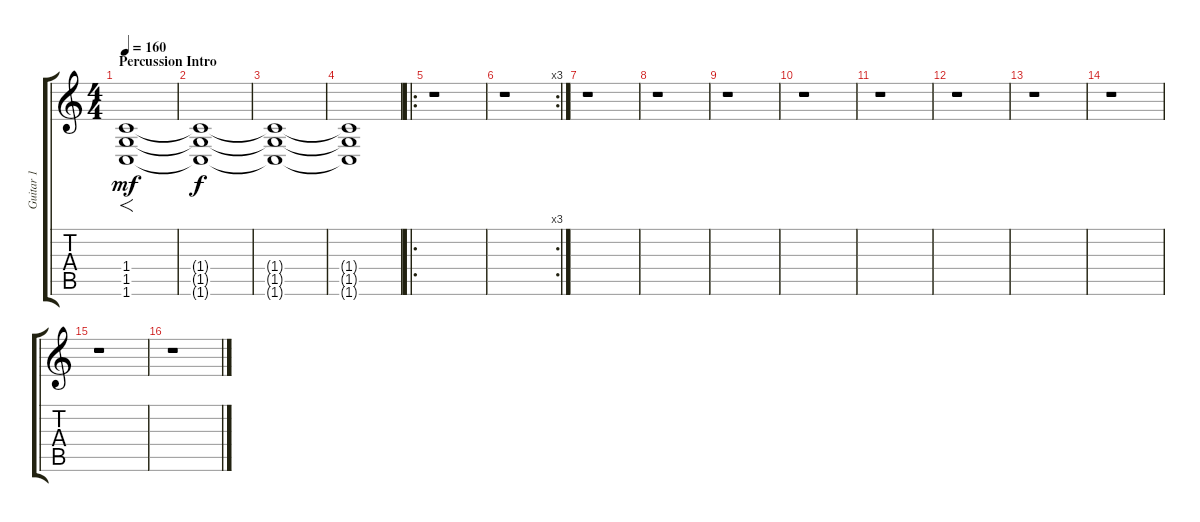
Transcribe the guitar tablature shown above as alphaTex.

\track ("Guitar 1" "Guitar 1") {instrument overdrivenguitar}
\staff {score tabs}
\tuning (Db4 Ab3 E3 B2 Gb2 B1) {hide}
\ts (4 4)
\section ("" "Percussion Intro")
\tempo 160
\clef g2
\ks c
(1.4 1.5 1.6).1{f dy mf balance 8 instrument electricguitarjazz} |
(1.4{t} 1.5{t} 1.6{t}).1{dy f} |
(1.4{t} 1.5{t} 1.6{t}).1 |
(1.4{t} 1.5{t} 1.6{t}).1 |
\ro
r.1 |
\rc 3
r.1 |
r.1 |
r.1 |
r.1 |
r.1 |
r.1 |
r.1 |
r.1 |
r.1 |
r.1 |
r.1
